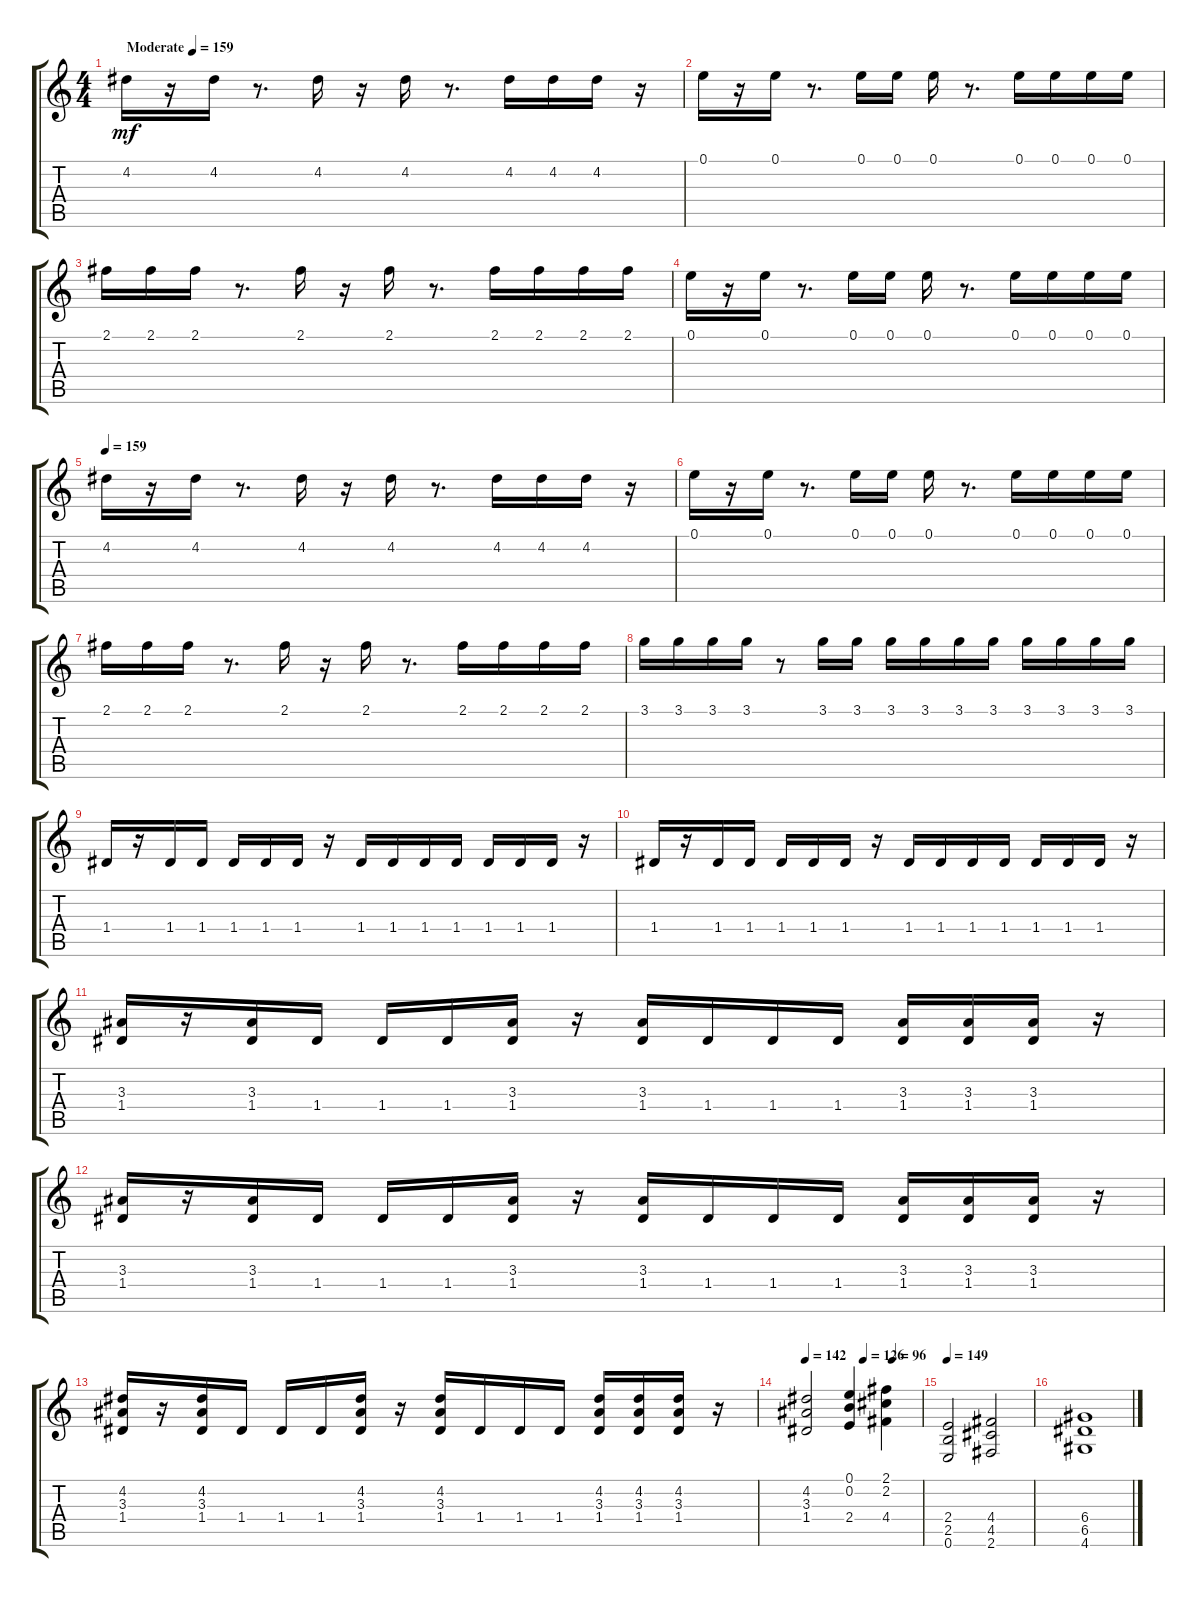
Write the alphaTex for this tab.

\track "" {instrument distortionguitar}
\staff {score tabs}
\tuning (E4 B3 G3 D3 A2 E2) {hide}
\ts (4 4)
\tempo (159 "Moderate")
\clef g2
\ks c
4.2.16{dy mf instrument distortionguitar} r.16 4.2.16 r.8{d} 4.2.16 r.16 4.2.16 r.8{d} 4.2.16 4.2.16 4.2.16 r.16 |
0.1.16 r.16 0.1.16 r.8{d} 0.1.16 0.1.16 0.1.16 r.8{d} 0.1.16 0.1.16 0.1.16 0.1.16 |
2.1.16 2.1.16 2.1.16 r.8{d} 2.1.16 r.16 2.1.16 r.8{d} 2.1.16 2.1.16 2.1.16 2.1.16 |
0.1.16 r.16 0.1.16 r.8{d} 0.1.16 0.1.16 0.1.16 r.8{d} 0.1.16 0.1.16 0.1.16 0.1.16 |
\tempo 159
4.2.16 r.16 4.2.16 r.8{d} 4.2.16 r.16 4.2.16 r.8{d} 4.2.16 4.2.16 4.2.16 r.16 |
0.1.16 r.16 0.1.16 r.8{d} 0.1.16 0.1.16 0.1.16 r.8{d} 0.1.16 0.1.16 0.1.16 0.1.16 |
2.1.16 2.1.16 2.1.16 r.8{d} 2.1.16 r.16 2.1.16 r.8{d} 2.1.16 2.1.16 2.1.16 2.1.16 |
3.1.16 3.1.16 3.1.16 3.1.16 r.8 3.1.16 3.1.16 3.1.16 3.1.16 3.1.16 3.1.16 3.1.16 3.1.16 3.1.16 3.1.16 |
1.4.16 r.16 1.4.16 1.4.16 1.4.16 1.4.16 1.4.16 r.16 1.4.16 1.4.16 1.4.16 1.4.16 1.4.16 1.4.16 1.4.16 r.16 |
1.4.16 r.16 1.4.16 1.4.16 1.4.16 1.4.16 1.4.16 r.16 1.4.16 1.4.16 1.4.16 1.4.16 1.4.16 1.4.16 1.4.16 r.16 |
(3.3 1.4).16 r.16 (3.3 1.4).16 1.4.16 1.4.16 1.4.16 (3.3 1.4).16 r.16 (3.3 1.4).16 1.4.16 1.4.16 1.4.16 (3.3 1.4).16 (3.3 1.4).16 (3.3 1.4).16 r.16 |
(3.3 1.4).16 r.16 (3.3 1.4).16 1.4.16 1.4.16 1.4.16 (3.3 1.4).16 r.16 (3.3 1.4).16 1.4.16 1.4.16 1.4.16 (3.3 1.4).16 (3.3 1.4).16 (3.3 1.4).16 r.16 |
(4.2 3.3 1.4).16 r.16 (4.2 3.3 1.4).16 1.4.16 1.4.16 1.4.16 (4.2 3.3 1.4).16 r.16 (4.2 3.3 1.4).16 1.4.16 1.4.16 1.4.16 (4.2 3.3 1.4).16 (4.2 3.3 1.4).16 (4.2 3.3 1.4).16 r.16 |
\tempo 142
\tempo (126 0.5)
\tempo (96 0.75)
(4.2 3.3 1.4).2 (0.1 0.2 2.4).4 (2.1 2.2 4.4).4 |
\tempo 149
(2.4 2.5 0.6).2 (4.4 4.5 2.6).2 |
(6.4 6.5 4.6).1
